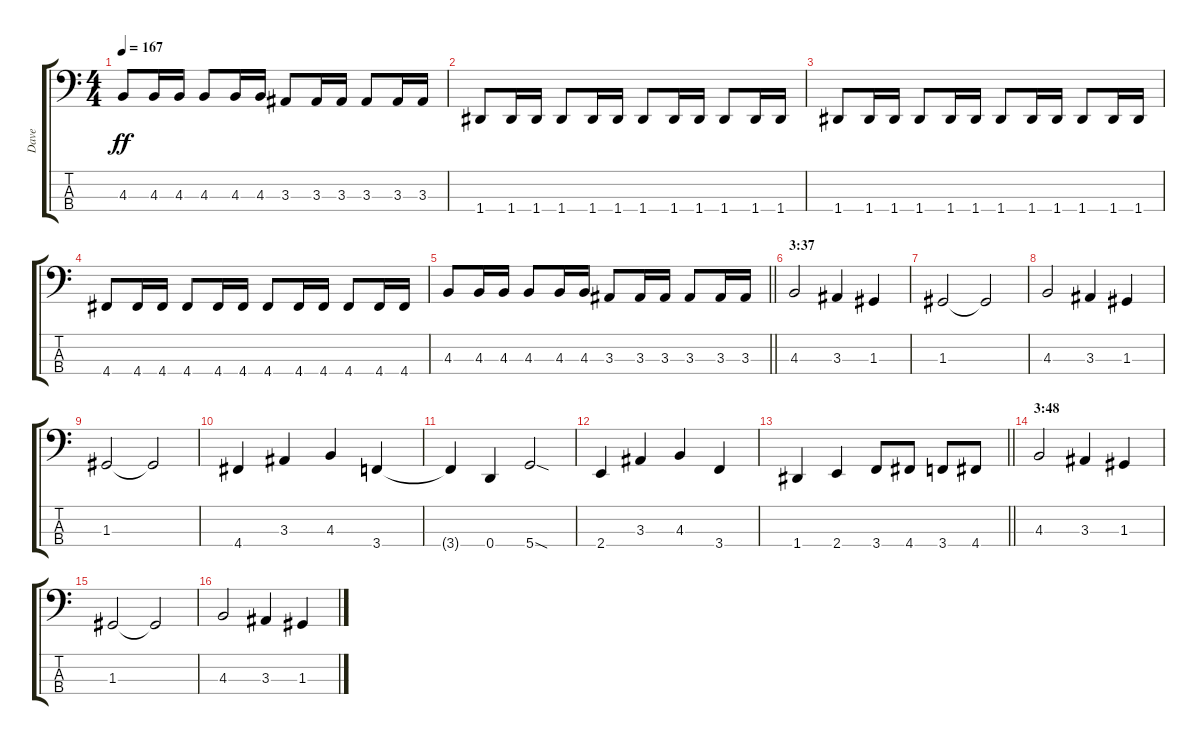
\track ("Dave" "Dave") {instrument electricbasspick}
\staff {score tabs}
\tuning (F2 C2 G1 D1) {hide}
\ts (4 4)
\tempo 167
\clef f4
\ks c
4.3.8{dy ff} 4.3.16 4.3.16 4.3.8 4.3.16 4.3.16 3.3.8 3.3.16 3.3.16 3.3.8 3.3.16 3.3.16 |
1.4.8 1.4.16 1.4.16 1.4.8 1.4.16 1.4.16 1.4.8 1.4.16 1.4.16 1.4.8 1.4.16 1.4.16 |
1.4.8 1.4.16 1.4.16 1.4.8 1.4.16 1.4.16 1.4.8 1.4.16 1.4.16 1.4.8 1.4.16 1.4.16 |
4.4.8 4.4.16 4.4.16 4.4.8 4.4.16 4.4.16 4.4.8 4.4.16 4.4.16 4.4.8 4.4.16 4.4.16 |
\barLineRight lightlight
4.3.8 4.3.16 4.3.16 4.3.8 4.3.16 4.3.16 3.3.8 3.3.16 3.3.16 3.3.8 3.3.16 3.3.16 |
\section ("" "3:37")
4.3.2 3.3.4 1.3.4 |
1.3.2 1.3{t}.2 |
4.3.2 3.3.4 1.3.4 |
1.3.2 1.3{t}.2 |
4.4.4 3.3.4 4.3.4 3.4.4 |
3.4{t}.4 0.4.4 5.4{sod}.2 |
2.4.4 3.3.4 4.3.4 3.4.4 |
\barLineRight lightlight
1.4.4 2.4.4 3.4.8 4.4.8 3.4.8 4.4.8 |
\section ("" "3:48")
4.3.2 3.3.4 1.3.4 |
1.3.2 1.3{t}.2 |
4.3.2 3.3.4 1.3.4
